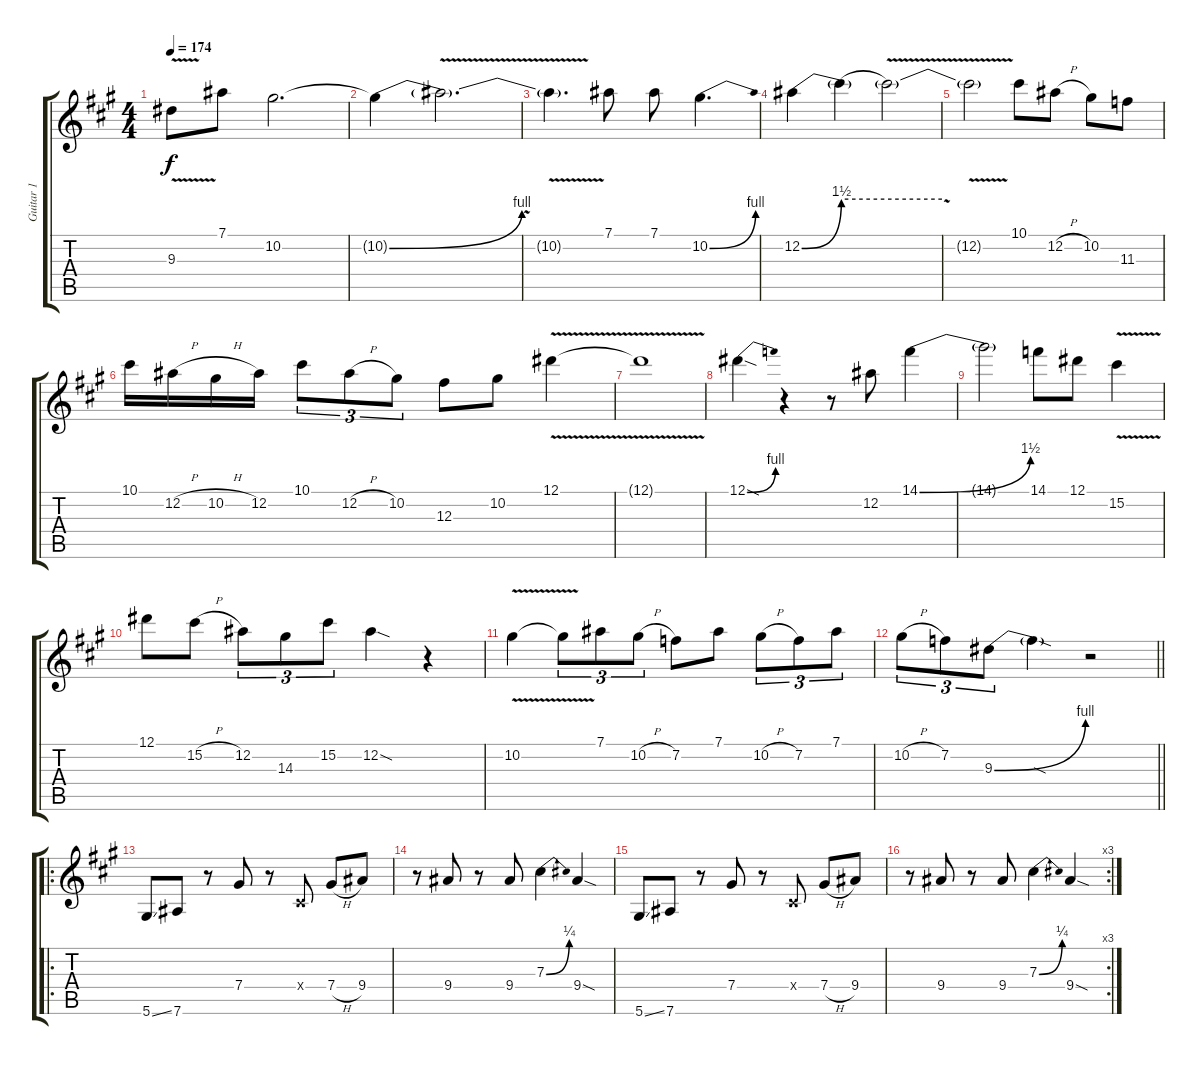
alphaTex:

\track ("Guitar 1" "Guitar 1") {instrument overdrivenguitar}
\staff {score tabs}
\tuning (Eb4 Bb3 Gb3 Db3 Ab2 Eb2) {hide}
\ts (4 4)
\tempo 174
\clef g2
\ks a
9.3{v t}.8{dy f} 7.1.8 10.2.2{d} |
10.2{be (bend 0 0 60 4) t}.4 10.2{v t}.2{d} |
10.2{v t}.4{d} 7.1.8 7.1.8 10.2{be (bend 0 0 60 4)}.4{d} |
12.2{be (bend 0 0 60 6)}.4 12.2{be (hold 0 6 60 6) t}.4 12.2{v t}.2 |
12.2{v t}.2 10.1.8 12.2{h}.8 10.2.8 11.3.8 |
10.1.16 12.2{h}.16 10.2{h}.16 12.2.16 10.1.8{tu (3 2)} 12.2{h}.8{tu (3 2)} 10.2.8{tu (3 2)} 12.3.8 10.2.8 12.1{v}.4 |
12.1{v t}.1 |
12.1{be (bend 0 0 60 4) sod}.4 r.4 r.8 12.2.8 14.1{be (bend 0 0 60 6)}.4 |
14.1{t}.2 14.1.8 12.1.8 15.2{v}.4 |
12.1.8 15.2{h}.8 12.2.8{tu (3 2)} 14.3.8{tu (3 2)} 15.2.8{tu (3 2)} 12.2{sod}.4 r.4 |
10.2{v}.4 10.2{v t}.8{tu (3 2)} 7.1.8{tu (3 2)} 10.2{h}.8{tu (3 2)} 7.2.8 7.1.8 10.2{h}.8{tu (3 2)} 7.2.8{tu (3 2)} 7.1.8{tu (3 2)} |
\barLineRight lightlight
10.2{h}.8{tu (3 2)} 7.2.8{tu (3 2)} 9.3{be (bend 0 0 60 4)}.8{tu (3 2)} 9.3{sod t}.4 r.2 |
\ro
5.6{ss}.8 7.6.8 r.8 7.4.8 r.8 0.4{x}.8 7.4{h}.8 9.4.8 |
r.8 9.4.8 r.8 9.4.8 7.3{be (bend 0 0 60 1)}.4 9.4{sod}.4 |
5.6{ss}.8 7.6.8 r.8 7.4.8 r.8 0.4{x}.8 7.4{h}.8 9.4.8 |
\rc 3
r.8 9.4.8 r.8 9.4.8 7.3{be (bend 0 0 60 1)}.4 9.4{sod}.4
